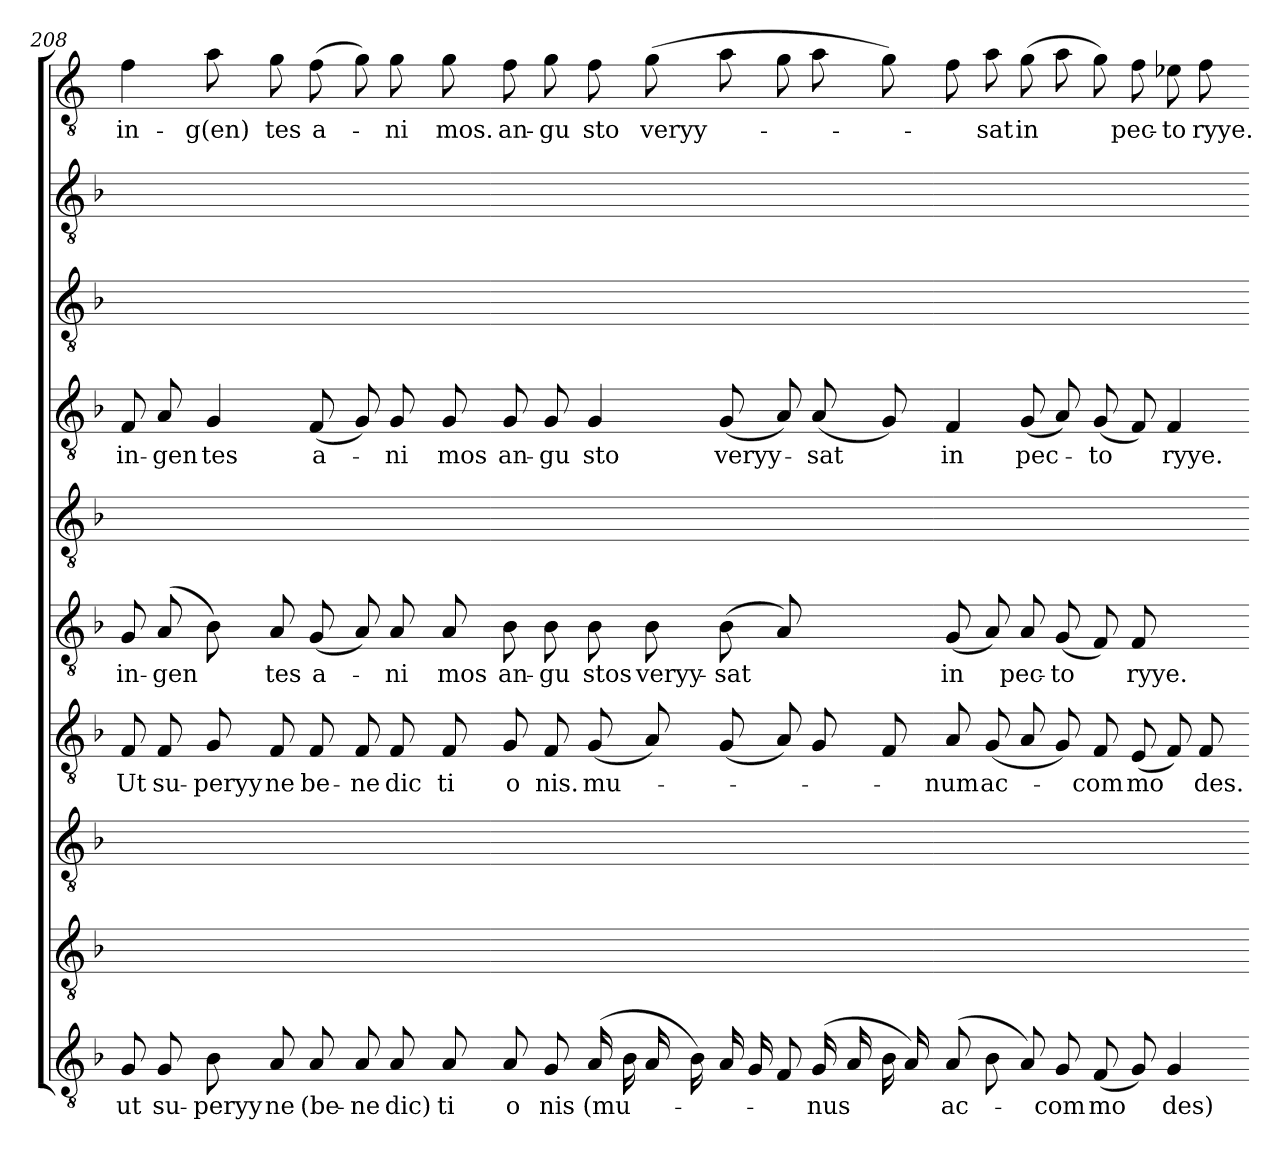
**kern	**text	**kern	**kern	**kern	**text	**kern	**text	**kern	**kern	**text	**kern	**kern	**kern	**text
*part10	*part10	*part9	*part8	*part7	*part7	*part6	*part6	*part5	*part4	*part4	*part3	*part2	*part1	*part1
*staff10	*staff10	*staff9	*staff8	*staff7	*staff7	*staff6	*staff6	*staff5	*staff4	*staff4	*staff3	*staff2	*staff1	*staff1
*clefGv2	*	*clefGv2	*clefGv2	*clefGv2	*	*clefGv2	*	*clefGv2	*clefGv2	*	*clefGv2	*clefGv2	*clefGv2	*
*k[b-]	*	*k[b-]	*k[b-]	*k[b-]	*	*k[b-]	*	*k[b-]	*k[b-]	*	*k[b-]	*k[b-]	*k[]	*
=208	=208	=208	=208	=208	=208	=208	=208	=208	=208	=208	=208	=208	=208	=208
8G	ut	1ryy	1ryy	8F	Ut	8G	in-	1ryy	8F	in-	1ryy	1ryy	4f	in-
8G	su-	.	.	8F	su-	(8A	gen	.	8A	gen	.	.	.	.
8B-	peryy	.	.	8G	peryy	8B-)	.	.	4G	-tes	.	.	8a	g(en)
8A	-ne	.	.	8F	-ne	8A	-tes	.	.	.	.	.	8g	-tes
8A	(be-	.	.	8F	be-	(8G	a-	.	(8F	a-	.	.	(8f	a-
8A	ne	.	.	8F	ne	8A)	.	.	8G)	.	.	.	8g)	.
8A	dic)	.	.	8F	dic	8A	ni	.	8G	ni	.	.	8g	ni
8A	ti	.	.	8F	ti	8A	-mos	.	8G	-mos	.	.	8g	-mos.
=209-	=209-	=209-	=209-	=209-	=209-	=209-	=209-	=209-	=209-	=209-	=209-	=209-	=209-	=209-
8A	o	1ryy	1ryy	8G	o	8B-	an-	1ryy	8G	an-	1ryy	1ryy	8f	an-
8G	-nis	.	.	8F	-nis.	8B-	gu	.	8G	gu	.	.	8g	gu
(16A	(mu-	.	.	(8G	mu-	8B-	-stos	.	4G	-sto	.	.	8f	-sto
16B-	.	.	.	.	.	.	.	.	.	.	.	.	.	.
16A	.	.	.	8A)	.	8B-	veryy-	.	.	.	.	.	(8g	veryy-
16B-)	.	.	.	.	.	.	.	.	.	.	.	.	.	.
16A	.	.	.	(8G	.	(8B-	-sat	.	(8G	veryy-	.	.	8a	.
16G	.	.	.	.	.	.	.	.	.	.	.	.	.	.
8F	.	.	.	8A)	.	8A)	.	.	8A)	.	.	.	8g	.
(16G	-nus	.	.	8G	.	4ryy	.	.	(8A	-sat	.	.	8a	.
16A	.	.	.	.	.	.	.	.	.	.	.	.	.	.
16B-	.	.	.	8F	.	.	.	.	8G)	.	.	.	8g)	.
16A)	.	.	.	.	.	.	.	.	.	.	.	.	.	.
=210-	=210-	=210-	=210-	=210-	=210-	=210-	=210-	=210-	=210-	=210-	=210-	=210-	=210-	=210-
(8A	ac-	1ryy	1ryy	8A	-num	(8G	in	1ryy	4F	in	1ryy	1ryy	8f	.
8B-	.	.	.	(8G	ac-	8A)	.	.	.	.	.	.	8a	-sat
8A)	.	.	.	8A	.	8A	pec-	.	(8G	pec-	.	.	(8g	in
8G	com	.	.	8G)	.	(8G	to	.	8A)	.	.	.	8a	.
(8F	mo	.	.	8F	com	8F)	.	.	(8G	to	.	.	8g)	.
8G)	.	.	.	(8E	mo	8F	-ryye.	.	8F)	.	.	.	8f	pec-
4G	-des)	.	.	8F)	.	4ryy	.	.	4F	-ryye.	.	.	8e-	to
.	.	.	.	8F	-des.	.	.	.	.	.	.	.	8f	-ryye.
=-	=-	=-	=-	=-	=-	=-	=-	=-	=-	=-	=-	=-	=-	=-
*-	*-	*-	*-	*-	*-	*-	*-	*-	*-	*-	*-	*-	*-	*-
